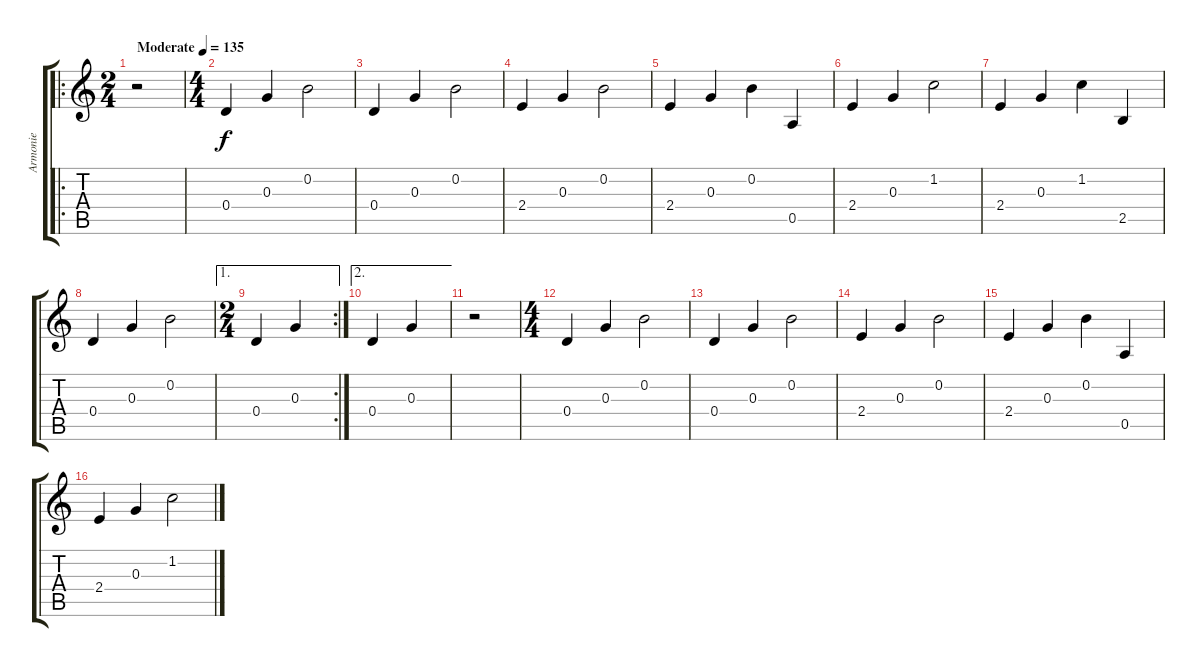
\track ("Armonie" "Armonie") {instrument acousticguitarsteel}
\staff {score tabs}
\tuning (E4 B3 G3 D3 A2 E2) {hide}
\ro
\ts (2 4)
\tempo (135 "Moderate")
\clef g2
\ks c
r.2{dy f instrument acousticguitarsteel} |
\ts (4 4)
0.4.4 0.3.4 0.2.2 |
0.4.4 0.3.4 0.2.2 |
2.4.4 0.3.4 0.2.2 |
2.4.4 0.3.4 0.2.4 0.5.4 |
2.4.4 0.3.4 1.2.2 |
2.4.4 0.3.4 1.2.4 2.5.4 |
0.4.4 0.3.4 0.2.2 |
\ae 1
\rc 2
\ts (2 4)
0.4.4 0.3.4 |
\ae 2
0.4.4 0.3.4 |
r.2 |
\ts (4 4)
0.4.4 0.3.4 0.2.2 |
0.4.4 0.3.4 0.2.2 |
2.4.4 0.3.4 0.2.2 |
2.4.4 0.3.4 0.2.4 0.5.4 |
2.4.4 0.3.4 1.2.2
